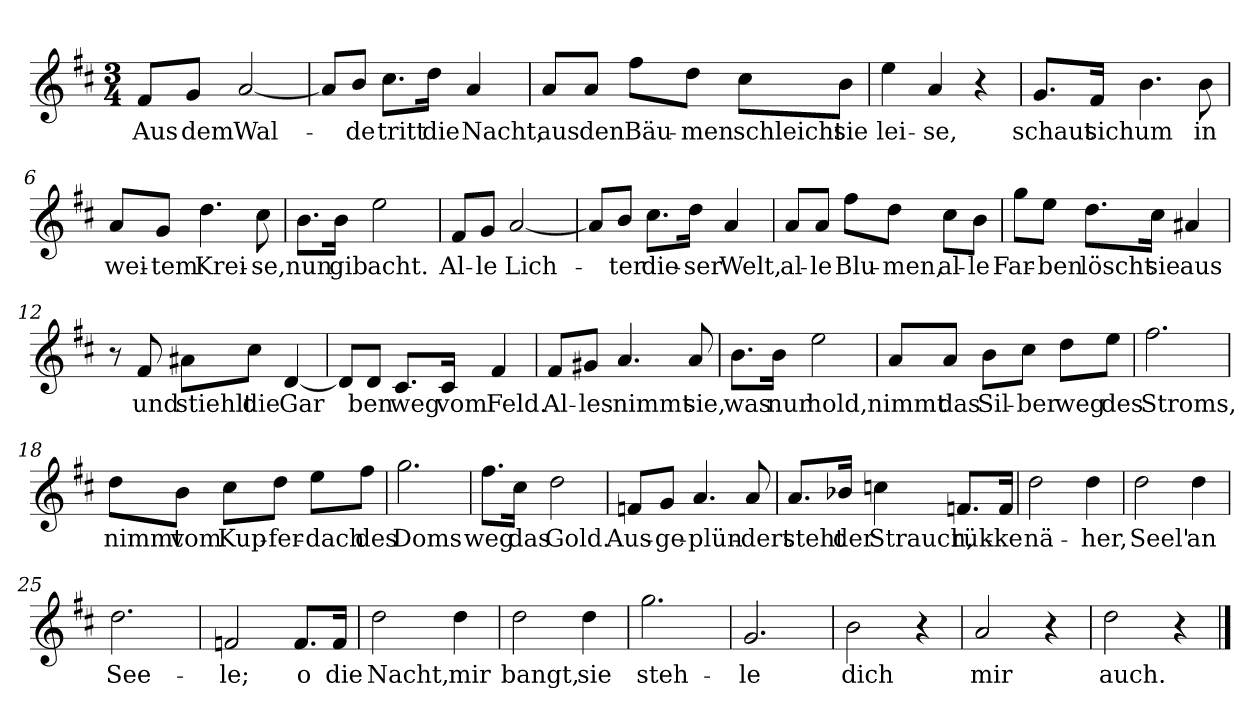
**kern	**text
*part1	*part1
*staff1	*staff1
*clefG2	*
*k[f#c#]	*
*M3/4	*
=1	=1
!	!LO:LY:b
8f#/L	Aus
!	!LO:LY:b
8g/J	dem
!	!LO:LY:b
[2a/	Wal-
=2	=2
8a/L]	.
!	!LO:LY:b
8b/J	-de
!	!LO:LY:b
8.cc#\L	tritt
!	!LO:LY:b
16dd\Jk	die
!	!LO:LY:b
4a/	Nacht,
=3	=3
!	!LO:LY:b
8a/L	aus
!	!LO:LY:b
8a/J	den
!	!LO:LY:b
8ff#\L	Bäu-
!	!LO:LY:b
8dd\J	-men
!	!LO:LY:b
8cc#\L	schleicht
!	!LO:LY:b
8b\J	sie
=4	=4
!	!LO:LY:b
4ee\	lei-
!	!LO:LY:b
4a/	-se,
4r	.
=5	=5
!	!LO:LY:b
8.g/L	schaut
!	!LO:LY:b
16f#/Jk	sich
!	!LO:LY:b
4.b\	um
!	!LO:LY:b
8b\	in
=6	=6
!	!LO:LY:b
8a/L	wei-
!	!LO:LY:b
8g/J	-tem
!	!LO:LY:b
4.dd\	Krei-
!	!LO:LY:b
8cc#\	-se,
!!LO:LB:g=z
=7	=7
!	!LO:LY:b
8.b\L	nun
!	!LO:LY:b
16b\Jk	gib
!	!LO:LY:b
2ee\	acht.
=8	=8
!	!LO:LY:b
8f#/L	Al-
!	!LO:LY:b
8g/J	-le
!	!LO:LY:b
[2a/	Lich-
=9	=9
8a/L]	.
!	!LO:LY:b
8b/J	-ter
!	!LO:LY:b
8.cc#\L	die-
!	!LO:LY:b
16dd\Jk	-ser
!	!LO:LY:b
4a/	Welt,
=10	=10
!	!LO:LY:b
8a/L	al-
!	!LO:LY:b
8a/J	-le
!	!LO:LY:b
8ff#\L	Blu-
!	!LO:LY:b
8dd\J	-men,
!	!LO:LY:b
8cc#\L	al-
!	!LO:LY:b
8b\J	-le
=11	=11
!	!LO:LY:b
8gg\L	Far-
!	!LO:LY:b
8ee\J	-ben
!	!LO:LY:b
8.dd\L	löscht
!	!LO:LY:b
16cc#\Jk	sie
!	!LO:LY:b
4a#X/	aus
=12	=12
8r	.
!	!LO:LY:b
8f#/	und
!	!LO:LY:b
8a#X\L	stiehlt
!	!LO:LY:b
8cc#\J	die
!	!LO:LY:b
[4d/	Gar
!!LO:LB:g=z
=13	=13
8d/L]	.
!	!LO:LY:b
8d/J	-ben
!	!LO:LY:b
8.c#/L	weg
!	!LO:LY:b
16c#/Jk	vom
!	!LO:LY:b
4f#/	Feld.
=14	=14
!	!LO:LY:b
8f#/L	Al-
!	!LO:LY:b
8g#X/J	-les
!	!LO:LY:b
4.a/	nimmt
!	!LO:LY:b
8a/	sie,
=15	=15
!	!LO:LY:b
8.b\L	was
!	!LO:LY:b
16b\Jk	nur
!	!LO:LY:b
2ee\	hold,
=16	=16
!	!LO:LY:b
8a/L	nimmt
!	!LO:LY:b
8a/J	das
!	!LO:LY:b
8b\L	Sil-
!	!LO:LY:b
8cc#\J	-ber
!	!LO:LY:b
8dd\L	weg
!	!LO:LY:b
8ee\J	des
=17	=17
!	!LO:LY:b
2.ff#\	Stroms,
!!LO:LB:g=z
=18	=18
!	!LO:LY:b
8dd\L	nimmt
!	!LO:LY:b
8b\J	vom
!	!LO:LY:b
8cc#\L	Kup-
!	!LO:LY:b
8dd\J	-fer-
!	!LO:LY:b
8ee\L	-dach
!	!LO:LY:b
8ff#\J	des
=19	=19
!	!LO:LY:b
2.gg\	Doms
=20	=20
!	!LO:LY:b
8.ff#\L	weg
!	!LO:LY:b
16cc#\Jk	das
!	!LO:LY:b
2dd\	Gold.
=21	=21
!	!LO:LY:b
8fn/L	Aus-
!	!LO:LY:b
8g/J	-ge-
!	!LO:LY:b
4.a/	-plün-
!	!LO:LY:b
8a/	-dert
=22	=22
!	!LO:LY:b
8.a/L	steht
!	!LO:LY:b
16b-X/Jk	der
!	!LO:LY:b
4ccn\	Strauch,
!	!LO:LY:b
8.fn/L	rük-
!	!LO:LY:b
16f/Jk	-ke
=23	=23
!	!LO:LY:b
2dd\	nä-
!	!LO:LY:b
4dd\	-her,
=24	=24
!	!LO:LY:b
2dd\	Seel'
!	!LO:LY:b
4dd\	an
!!LO:LB:g=z
=25	=25
!	!LO:LY:b
2.dd\	See-
=26	=26
!	!LO:LY:b
2fn/	-le;
!	!LO:LY:b
8.f/L	o
!	!LO:LY:b
16f/Jk	die
=27	=27
!	!LO:LY:b
2dd\	Nacht,
!	!LO:LY:b
4dd\	mir
=28	=28
!	!LO:LY:b
2dd\	bangt,
!	!LO:LY:b
4dd\	sie
=29	=29
!	!LO:LY:b
2.gg\	steh-
=30	=30
!	!LO:LY:b
2.g/	-le
=31	=31
!	!LO:LY:b
2b\	dich
4r	.
=32	=32
!	!LO:LY:b
2a/	mir
4r	.
=33	=33
!	!LO:LY:b
2dd\	auch.
4r	.
==	==
*-	*-
